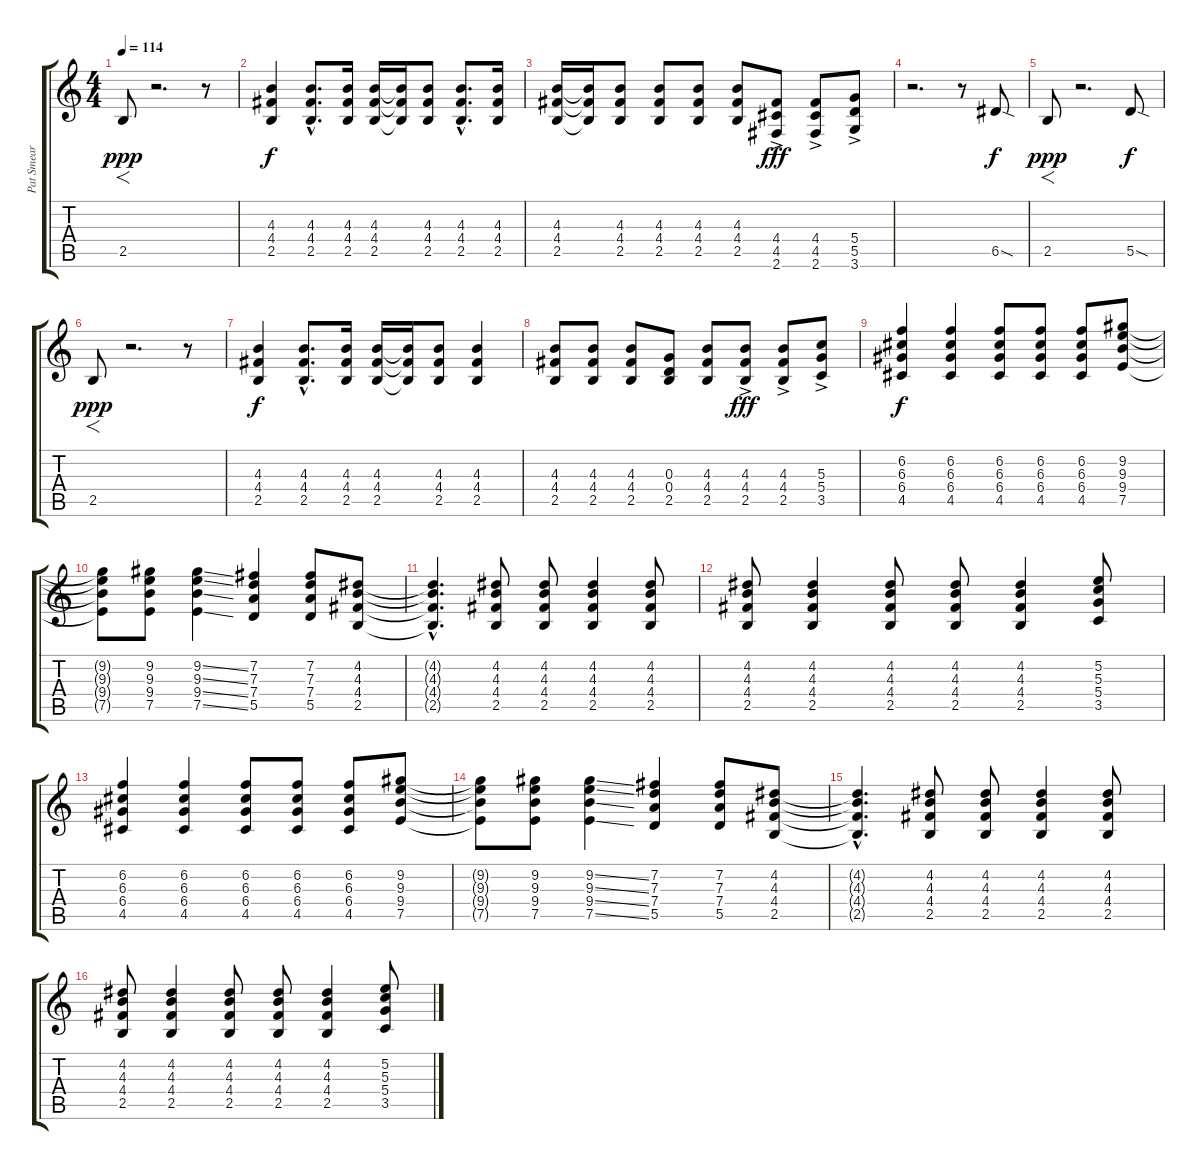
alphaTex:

\track ("Pat Smear (Guitare)" "Pat Smear ") {instrument electricguitarclean}
\staff {score tabs}
\tuning (E4 B3 G3 D3 A2 E2) {hide}
\ts (4 4)
\tempo 114
\clef g2
\ks c
2.5.8{f dy ppp} r.2{d} r.8 |
(4.3 4.4 2.5).4{dy f volume 11 instrument distortionguitar} (4.3{hac} 4.4{hac} 2.5{hac}).8{d} (4.3 4.4 2.5).16 (4.3 4.4 2.5).16 (4.3{t} 4.4{t} 2.5{t}).16 (4.3 4.4 2.5).8 (4.3{hac} 4.4{hac} 2.5{hac}).8{d} (4.3 4.4 2.5).16 |
(4.3 4.4 2.5).16 (4.3{t} 4.4{t} 2.5{t}).16 (4.3 4.4 2.5).8 (4.3 4.4 2.5).8 (4.3 4.4 2.5).8 (4.3 4.4 2.5).8 (4.4 4.5{ac} 2.6{ac}).8{dy fff} (4.4 4.5{ac} 2.6{ac}).8 (5.4 5.5{ac} 3.6{ac}).8 |
r.2{d volume 14 instrument electricguitarclean} r.8 6.5{sod}.8{dy f} |
2.5.8{f dy ppp} r.2{d} 5.5{sod}.8{dy f} |
2.5.8{f dy ppp} r.2{d} r.8 |
(4.3 4.4 2.5).4{dy f volume 11 instrument distortionguitar} (4.3{hac} 4.4{hac} 2.5{hac}).8{d} (4.3 4.4 2.5).16 (4.3 4.4 2.5).16 (4.3{t} 4.4{t} 2.5{t}).16 (4.3 4.4 2.5).8 (4.3 4.4 2.5).4 |
(4.3 4.4 2.5).8 (4.3 4.4 2.5).8 (4.3 4.4 2.5).8 (0.3 0.4 2.5).8 (4.3 4.4 2.5).8 (4.3 4.4 2.5{ac}).8{dy fff} (4.3 4.4 2.5{ac}).8 (5.3 5.4 3.5{ac}).8 |
(6.2 6.3 6.4 4.5).4{dy f} (6.2 6.3 6.4 4.5).4 (6.2 6.3 6.4 4.5).8 (6.2 6.3 6.4 4.5).8 (6.2 6.3 6.4 4.5).8 (9.2 9.3 9.4 7.5).8 |
(9.2{t} 9.3{t} 9.4{t} 7.5{t}).8 (9.2 9.3 9.4 7.5).8 (9.2{ss} 9.3{ss} 9.4{ss} 7.5{ss}).4 (7.2 7.3 7.4 5.5).4 (7.2 7.3 7.4 5.5).8 (4.2 4.3 4.4 2.5).8 |
(4.2{hac t} 4.3{hac t} 4.4{hac t} 2.5{hac t}).4{d} (4.2 4.3 4.4 2.5).8 (4.2 4.3 4.4 2.5).8 (4.2 4.3 4.4 2.5).4 (4.2 4.3 4.4 2.5).8 |
(4.2 4.3 4.4 2.5).8 (4.2 4.3 4.4 2.5).4 (4.2 4.3 4.4 2.5).8 (4.2 4.3 4.4 2.5).8 (4.2 4.3 4.4 2.5).4 (5.2 5.3 5.4 3.5).8 |
(6.2 6.3 6.4 4.5).4 (6.2 6.3 6.4 4.5).4 (6.2 6.3 6.4 4.5).8 (6.2 6.3 6.4 4.5).8 (6.2 6.3 6.4 4.5).8 (9.2 9.3 9.4 7.5).8 |
(9.2{t} 9.3{t} 9.4{t} 7.5{t}).8 (9.2 9.3 9.4 7.5).8 (9.2{ss} 9.3{ss} 9.4{ss} 7.5{ss}).4 (7.2 7.3 7.4 5.5).4 (7.2 7.3 7.4 5.5).8 (4.2 4.3 4.4 2.5).8 |
(4.2{hac t} 4.3{hac t} 4.4{hac t} 2.5{hac t}).4{d} (4.2 4.3 4.4 2.5).8 (4.2 4.3 4.4 2.5).8 (4.2 4.3 4.4 2.5).4 (4.2 4.3 4.4 2.5).8 |
(4.2 4.3 4.4 2.5).8 (4.2 4.3 4.4 2.5).4 (4.2 4.3 4.4 2.5).8 (4.2 4.3 4.4 2.5).8 (4.2 4.3 4.4 2.5).4 (5.2 5.3 5.4 3.5).8
